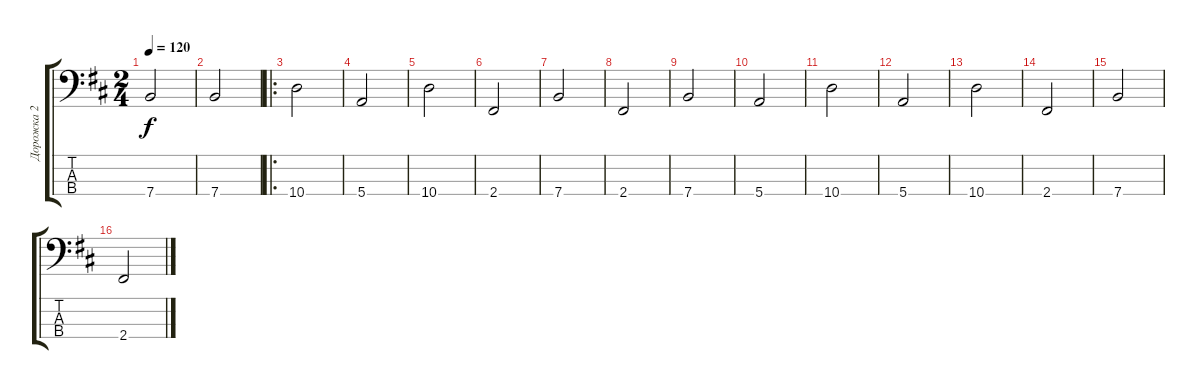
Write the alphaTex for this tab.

\track ("Дорожка 2" "Дорожка 2") {instrument acousticbass}
\staff {score tabs}
\tuning (G2 D2 A1 E1) {hide}
\ts (2 4)
\tempo 120
\clef f4
\ks d
7.4.2{dy f} |
7.4.2 |
\ro
10.4.2 |
5.4.2 |
10.4.2 |
2.4.2 |
7.4.2 |
2.4.2 |
7.4.2 |
5.4.2 |
10.4.2 |
5.4.2 |
10.4.2 |
2.4.2 |
7.4.2 |
2.4.2
